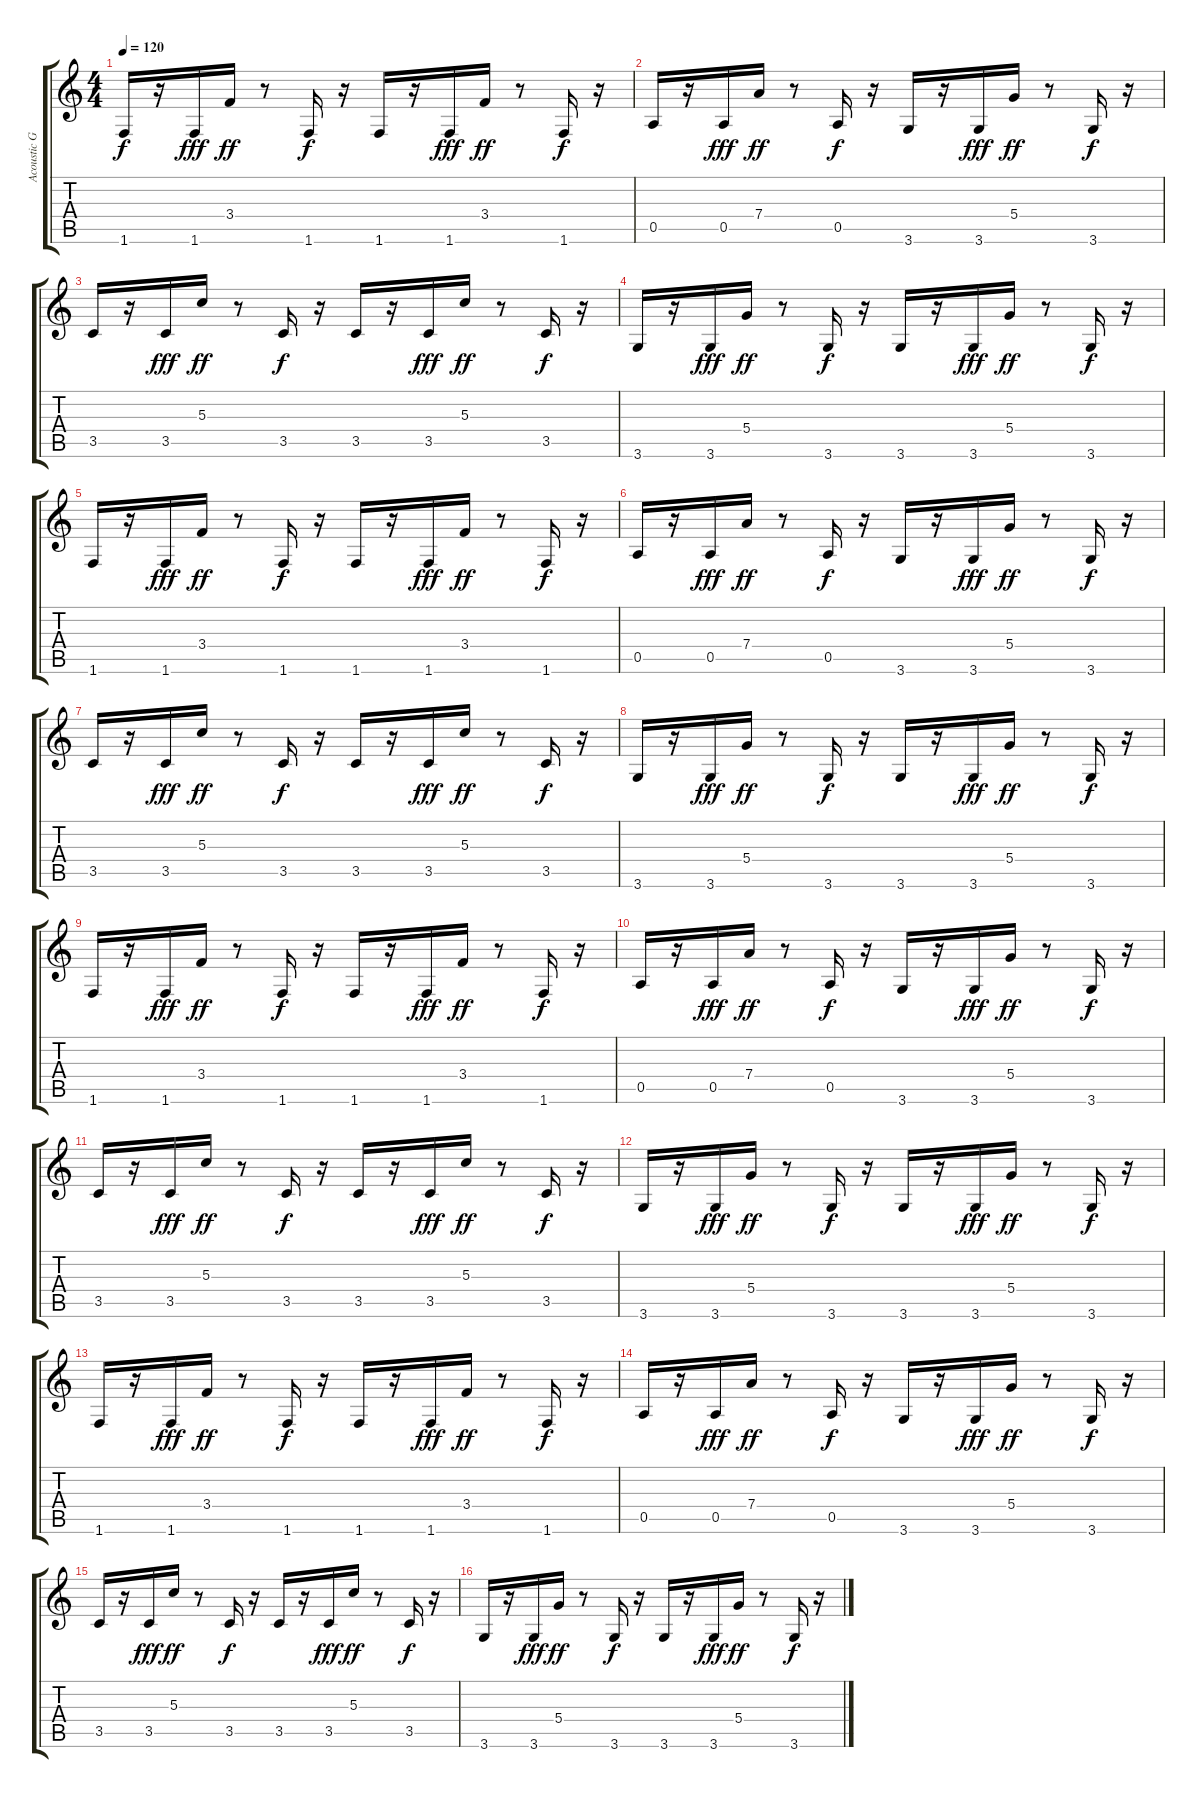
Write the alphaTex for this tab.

\track ("Acoustic Guitar" "Acoustic G") {instrument slapbass2}
\staff {score tabs}
\tuning (E4 B3 G3 D3 A2 E2) {hide}
\ts (4 4)
\tempo 120
\clef g2
\ks c
1.6.16{dy f} r.16 1.6.16{dy fff} 3.4.16{dy ff} r.8 1.6.16{dy f} r.16 1.6.16 r.16 1.6.16{dy fff} 3.4.16{dy ff} r.8 1.6.16{dy f} r.16 |
0.5.16 r.16 0.5.16{dy fff} 7.4.16{dy ff} r.8 0.5.16{dy f} r.16 3.6.16 r.16 3.6.16{dy fff} 5.4.16{dy ff} r.8 3.6.16{dy f} r.16 |
3.5.16 r.16 3.5.16{dy fff} 5.3.16{dy ff} r.8 3.5.16{dy f} r.16 3.5.16 r.16 3.5.16{dy fff} 5.3.16{dy ff} r.8 3.5.16{dy f} r.16 |
3.6.16 r.16 3.6.16{dy fff} 5.4.16{dy ff} r.8 3.6.16{dy f} r.16 3.6.16 r.16 3.6.16{dy fff} 5.4.16{dy ff} r.8 3.6.16{dy f} r.16 |
1.6.16 r.16 1.6.16{dy fff} 3.4.16{dy ff} r.8 1.6.16{dy f} r.16 1.6.16 r.16 1.6.16{dy fff} 3.4.16{dy ff} r.8 1.6.16{dy f} r.16 |
0.5.16 r.16 0.5.16{dy fff} 7.4.16{dy ff} r.8 0.5.16{dy f} r.16 3.6.16 r.16 3.6.16{dy fff} 5.4.16{dy ff} r.8 3.6.16{dy f} r.16 |
3.5.16 r.16 3.5.16{dy fff} 5.3.16{dy ff} r.8 3.5.16{dy f} r.16 3.5.16 r.16 3.5.16{dy fff} 5.3.16{dy ff} r.8 3.5.16{dy f} r.16 |
3.6.16 r.16 3.6.16{dy fff} 5.4.16{dy ff} r.8 3.6.16{dy f} r.16 3.6.16 r.16 3.6.16{dy fff} 5.4.16{dy ff} r.8 3.6.16{dy f} r.16 |
1.6.16 r.16 1.6.16{dy fff} 3.4.16{dy ff} r.8 1.6.16{dy f} r.16 1.6.16 r.16 1.6.16{dy fff} 3.4.16{dy ff} r.8 1.6.16{dy f} r.16 |
0.5.16 r.16 0.5.16{dy fff} 7.4.16{dy ff} r.8 0.5.16{dy f} r.16 3.6.16 r.16 3.6.16{dy fff} 5.4.16{dy ff} r.8 3.6.16{dy f} r.16 |
3.5.16 r.16 3.5.16{dy fff} 5.3.16{dy ff} r.8 3.5.16{dy f} r.16 3.5.16 r.16 3.5.16{dy fff} 5.3.16{dy ff} r.8 3.5.16{dy f} r.16 |
3.6.16 r.16 3.6.16{dy fff} 5.4.16{dy ff} r.8 3.6.16{dy f} r.16 3.6.16 r.16 3.6.16{dy fff} 5.4.16{dy ff} r.8 3.6.16{dy f} r.16 |
1.6.16 r.16 1.6.16{dy fff} 3.4.16{dy ff} r.8 1.6.16{dy f} r.16 1.6.16 r.16 1.6.16{dy fff} 3.4.16{dy ff} r.8 1.6.16{dy f} r.16 |
0.5.16 r.16 0.5.16{dy fff} 7.4.16{dy ff} r.8 0.5.16{dy f} r.16 3.6.16 r.16 3.6.16{dy fff} 5.4.16{dy ff} r.8 3.6.16{dy f} r.16 |
3.5.16 r.16 3.5.16{dy fff} 5.3.16{dy ff} r.8 3.5.16{dy f} r.16 3.5.16 r.16 3.5.16{dy fff} 5.3.16{dy ff} r.8 3.5.16{dy f} r.16 |
3.6.16 r.16 3.6.16{dy fff} 5.4.16{dy ff} r.8 3.6.16{dy f} r.16 3.6.16 r.16 3.6.16{dy fff} 5.4.16{dy ff} r.8 3.6.16{dy f} r.16
